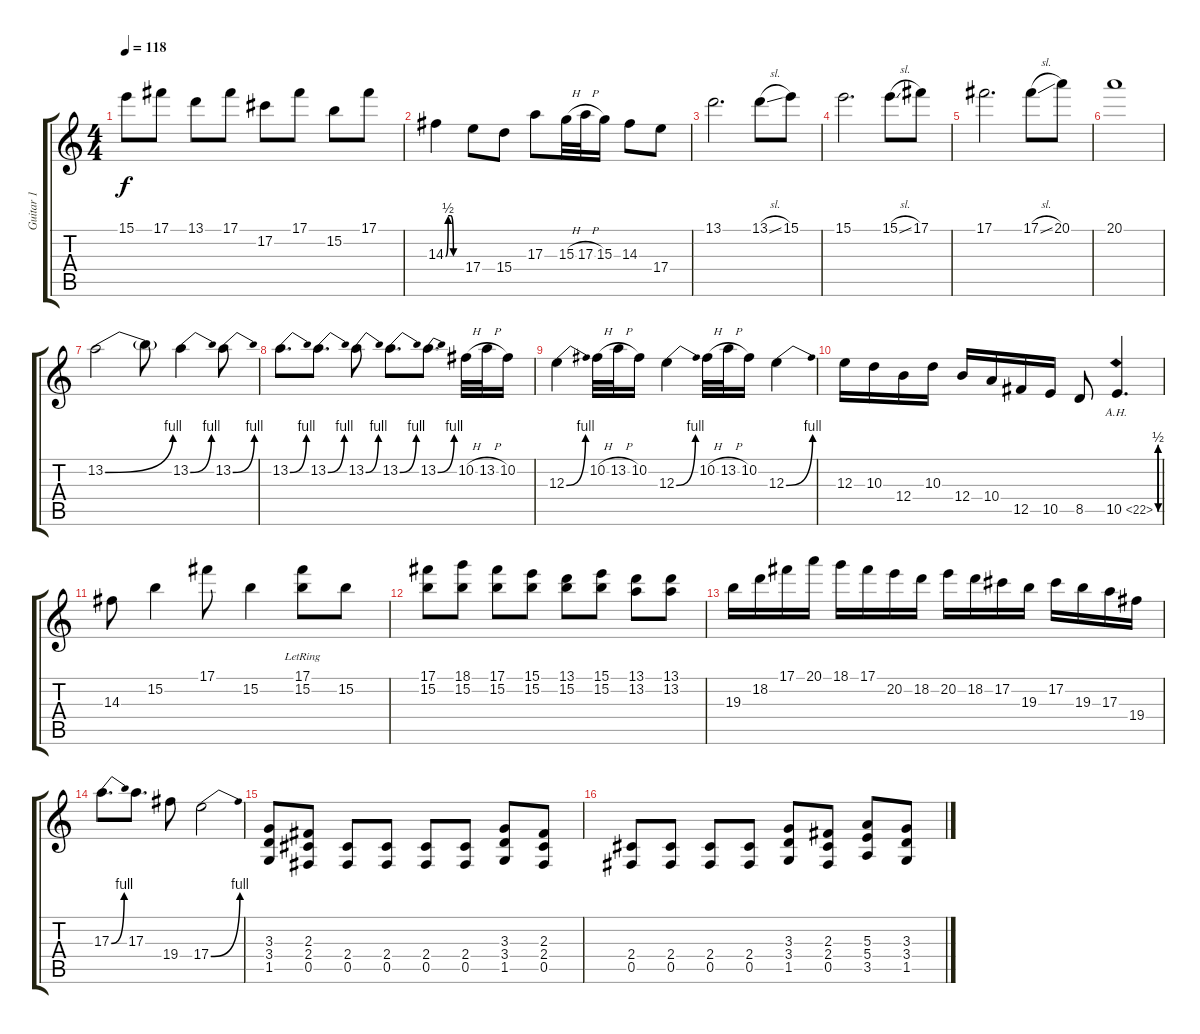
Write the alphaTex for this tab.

\track ("Guitar 1" "Guitar 1") {instrument electricguitarclean}
\staff {score tabs}
\tuning (Db4 Ab3 E3 B2 Gb2 B1) {hide}
\ts (4 4)
\tempo 118
\clef g2
\ks c
15.1.8{dy f} 17.1.8 13.1.8 17.1.8 17.2.8 17.1.8 15.2.8 17.1.8 |
14.3{be (custom 0 0 10 2 20 2 30 0 60 0)}.4 17.4.8 15.4.8 17.3.8 15.3{h}.32 17.3{h}.32 15.3.16 14.3.8 17.4.8 |
13.1.2{d} 13.1{sl}.8 15.1.8 |
15.1.2{d} 15.1{sl}.8 17.1.8 |
17.1.2{d} 17.1{sl}.8 20.1.8 |
20.1.1 |
13.2{be (bend 0 0 60 4)}.2 13.2{t}.8 13.2{be (bend 0 0 60 4)}.4 13.2{be (bend 0 0 60 4)}.8 |
13.2{be (bend 0 0 60 4)}.8{d} 13.2{be (bend 0 0 60 4)}.8{d} 13.2{be (bend 0 0 60 4)}.8 13.2{be (bend 0 0 60 4)}.8{d} 13.2{be (bend 0 0 60 4)}.8{d} 10.2{h}.32 13.2{h}.32 10.2.16 |
12.3{be (bend 0 0 60 4)}.4 10.2{h}.32 13.2{h}.32 10.2.16 12.3{be (bend 0 0 60 4)}.4 10.2{h}.32 13.2{h}.32 10.2.16 12.3{be (bend 0 0 60 4)}.4 |
12.3.16 10.3.16 12.4.16 10.3.16 12.4.16 10.4.16 12.5.16 10.5.16 8.5.8 10.5{be (custom 0 0 10 2 20 2 30 0 60 0) ah 12}.4{d} |
14.3.8 15.2.4 17.1.8 15.2.4 (17.1{lr} 15.2).8 15.2.8 |
(17.1 15.2).8 (18.1 15.2).8 (17.1 15.2).8 (15.1 15.2).8 (13.1 15.2).8 (15.1 15.2).8 (13.1 13.2).8 (13.1 13.2).8 |
19.3.16 18.2.16 17.1.16 20.1.16 18.1.16 17.1.16 20.2.16 18.2.16 20.2.16 18.2.16 17.2.16 19.3.16 17.2.16 19.3.16 17.3.16 19.4.16 |
17.3{be (bend 0 0 60 4)}.8{d} 17.3.8{d} 19.4.8 17.4{be (bend 0 0 60 4)}.2 |
(3.3 3.4 1.5).8 (2.3 2.4 0.5).8 (2.4 0.5).8 (2.4 0.5).8 (2.4 0.5).8 (2.4 0.5).8 (3.3 3.4 1.5).8 (2.3 2.4 0.5).8 |
(2.4 0.5).8 (2.4 0.5).8 (2.4 0.5).8 (2.4 0.5).8 (3.3 3.4 1.5).8 (2.3 2.4 0.5).8 (5.3 5.4 3.5).8 (3.3 3.4 1.5).8
